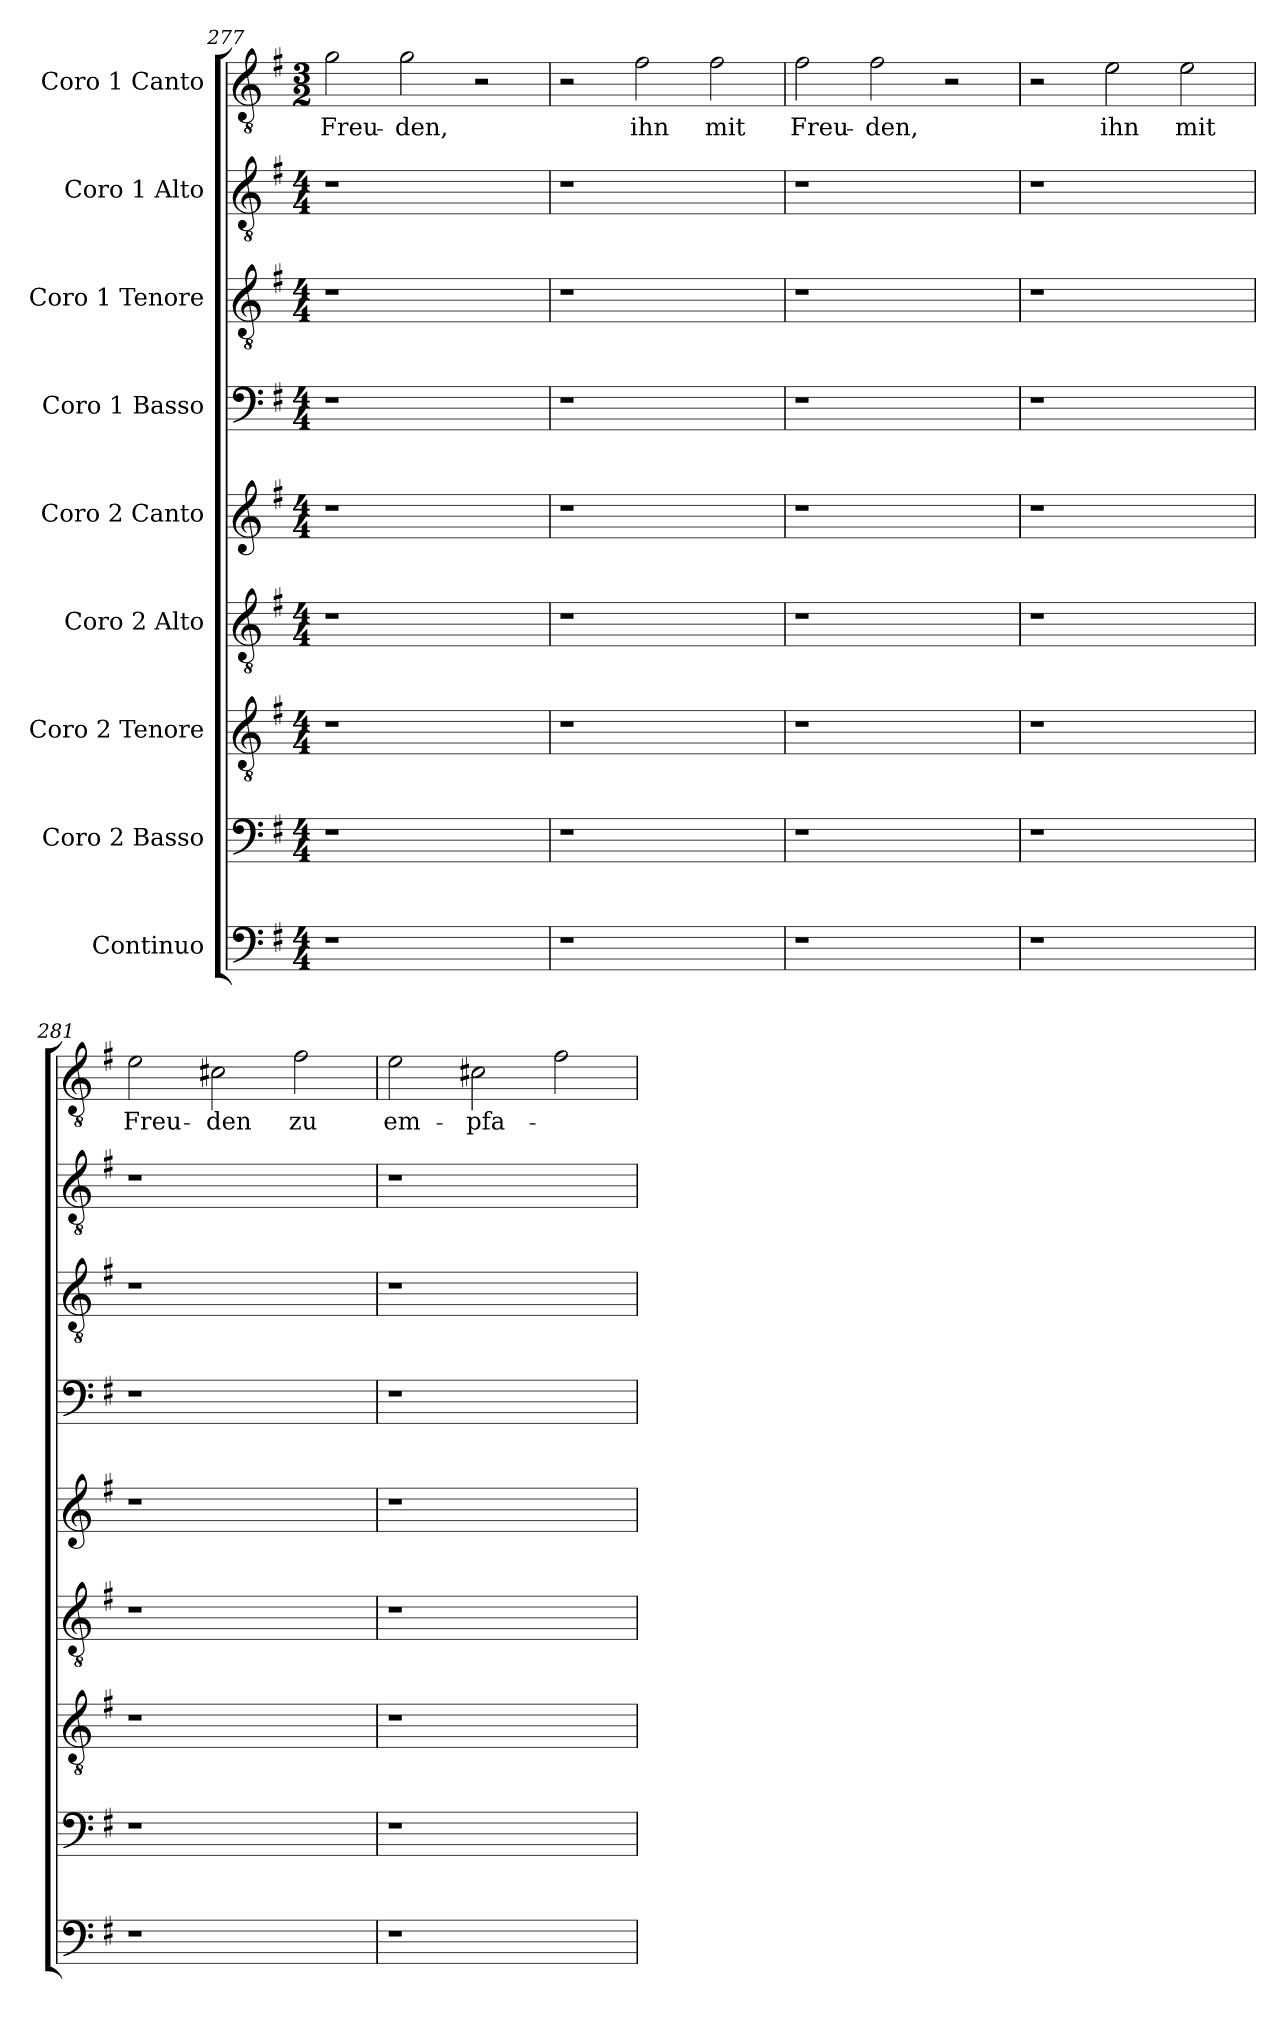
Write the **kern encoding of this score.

**kern	**kern	**kern	**kern	**kern	**kern	**kern	**kern	**kern	**text
*part9	*part8	*part7	*part6	*part5	*part4	*part3	*part2	*part1	*part1
*staff9	*staff8	*staff7	*staff6	*staff5	*staff4	*staff3	*staff2	*staff1	*staff1
*I"Continuo	*I"Coro 2  Basso	*I"Coro 2  Tenore	*I"Coro 2  Alto	*I"Coro 2  Canto	*I"Coro 1  Basso	*I"Coro 1  Tenore	*I"Coro 1  Alto	*I"Coro 1  Canto	*
*clefF4	*clefF4	*clefGv2	*clefGv2	*clefG2	*clefF4	*clefGv2	*clefGv2	*clefGv2	*
*k[f#]	*k[f#]	*k[f#]	*k[f#]	*k[f#]	*k[f#]	*k[f#]	*k[f#]	*k[f#]	*
*G:	*G:	*G:	*G:	*G:	*G:	*G:	*G:	*G:	*
*M4/4	*M4/4	*M4/4	*M4/4	*M4/4	*M4/4	*M4/4	*M4/4	*M3/2	*
=277	=277	=277	=277	=277	=277	=277	=277	=277	=277
!	!	!	!	!	!	!	!	!	!LO:LY:b:cj
1r	1r	1r	1r	1r	1r	1r	1r	2g\	Freu-
!	!	!	!	!	!	!	!	!	!LO:LY:b:cj
.	.	.	.	.	.	.	.	2g\	-den,
2ryy	2ryy	2ryy	2ryy	2ryy	2ryy	2ryy	2ryy	2r	.
=278	=278	=278	=278	=278	=278	=278	=278	=278	=278
1r	1r	1r	1r	1r	1r	1r	1r	2r	.
!	!	!	!	!	!	!	!	!	!LO:LY:b:cj
.	.	.	.	.	.	.	.	2f#\	ihn
!	!	!	!	!	!	!	!	!	!LO:LY:b:cj
2ryy	2ryy	2ryy	2ryy	2ryy	2ryy	2ryy	2ryy	2f#\	mit
=279	=279	=279	=279	=279	=279	=279	=279	=279	=279
!	!	!	!	!	!	!	!	!	!LO:LY:b:cj
1r	1r	1r	1r	1r	1r	1r	1r	2f#\	Freu-
!	!	!	!	!	!	!	!	!	!LO:LY:b:cj
.	.	.	.	.	.	.	.	2f#\	-den,
2ryy	2ryy	2ryy	2ryy	2ryy	2ryy	2ryy	2ryy	2r	.
=280	=280	=280	=280	=280	=280	=280	=280	=280	=280
1r	1r	1r	1r	1r	1r	1r	1r	2r	.
!	!	!	!	!	!	!	!	!	!LO:LY:b:cj
.	.	.	.	.	.	.	.	2e\	ihn
!	!	!	!	!	!	!	!	!	!LO:LY:b:cj
2ryy	2ryy	2ryy	2ryy	2ryy	2ryy	2ryy	2ryy	2e\	mit
=281	=281	=281	=281	=281	=281	=281	=281	=281	=281
!	!	!	!	!	!	!	!	!	!LO:LY:b:cj
1r	1r	1r	1r	1r	1r	1r	1r	2e\	Freu-
!	!	!	!	!	!	!	!	!	!LO:LY:b:cj
.	.	.	.	.	.	.	.	2c#X\	-den
!	!	!	!	!	!	!	!	!	!LO:LY:b:cj
2ryy	2ryy	2ryy	2ryy	2ryy	2ryy	2ryy	2ryy	2f#\	zu
!!LO:LB:g=z
=282	=282	=282	=282	=282	=282	=282	=282	=282	=282
!	!	!	!	!	!	!	!	!	!LO:LY:b:cj
1r	1r	1r	1r	1r	1r	1r	1r	2e\	em-
!	!	!	!	!	!	!	!	!	!LO:LY:b:cj
.	.	.	.	.	.	.	.	2c#X\	-pfa-
2ryy	2ryy	2ryy	2ryy	2ryy	2ryy	2ryy	2ryy	2f#\	.
=	=	=	=	=	=	=	=	=	=
*-	*-	*-	*-	*-	*-	*-	*-	*-	*-
